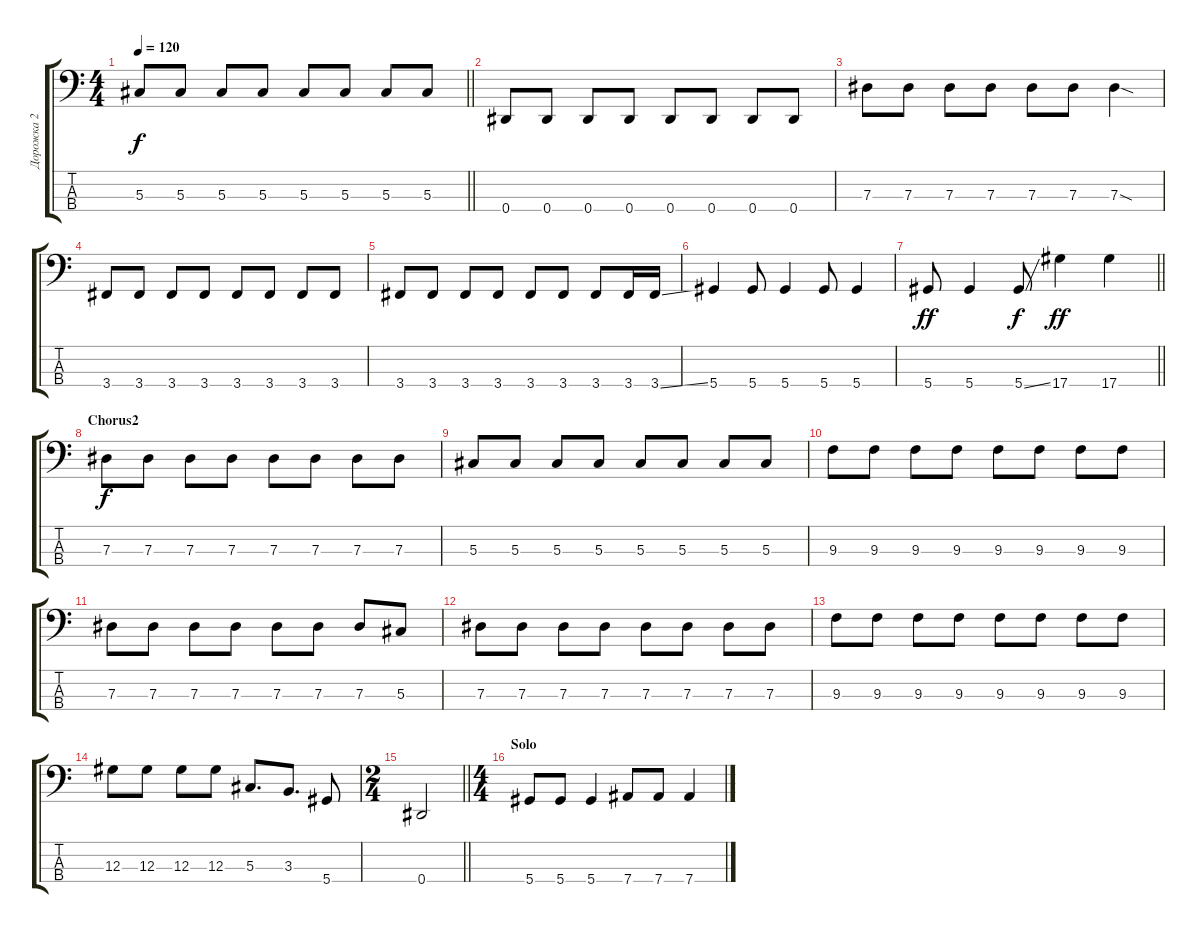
\track ("Дорожка 2" "Дорожка 2") {instrument electricbasspick}
\staff {score tabs}
\tuning (Gb2 Db2 Ab1 Eb1) {hide}
\ts (4 4)
\tempo 120
\clef f4
\barLineRight lightlight
\ks c
5.3.8{dy f} 5.3.8 5.3.8 5.3.8 5.3.8 5.3.8 5.3.8 5.3.8 |
0.4.8 0.4.8 0.4.8 0.4.8 0.4.8 0.4.8 0.4.8 0.4.8 |
7.3.8 7.3.8 7.3.8 7.3.8 7.3.8 7.3.8 7.3{sod}.4 |
3.4.8 3.4.8 3.4.8 3.4.8 3.4.8 3.4.8 3.4.8 3.4.8 |
3.4.8 3.4.8 3.4.8 3.4.8 3.4.8 3.4.8 3.4.8 3.4.16 3.4{ss}.16 |
5.4.4 5.4.8 5.4.4 5.4.8 5.4.4 |
\barLineRight lightlight
5.4.8{dy ff} 5.4.4 5.4{ss}.8{dy f} 17.4.4{dy ff} 17.4.4 |
\section ("" "Chorus2")
7.3.8{dy f} 7.3.8 7.3.8 7.3.8 7.3.8 7.3.8 7.3.8 7.3.8 |
5.3.8 5.3.8 5.3.8 5.3.8 5.3.8 5.3.8 5.3.8 5.3.8 |
9.3.8 9.3.8 9.3.8 9.3.8 9.3.8 9.3.8 9.3.8 9.3.8 |
7.3.8 7.3.8 7.3.8 7.3.8 7.3.8 7.3.8 7.3.8 5.3.8 |
7.3.8 7.3.8 7.3.8 7.3.8 7.3.8 7.3.8 7.3.8 7.3.8 |
9.3.8 9.3.8 9.3.8 9.3.8 9.3.8 9.3.8 9.3.8 9.3.8 |
12.3.8 12.3.8 12.3.8 12.3.8 5.3.8{d} 3.3.8{d} 5.4.8 |
\ts (2 4)
\barLineRight lightlight
0.4.2 |
\ts (4 4)
\section ("" "Solo")
5.4.8 5.4.8 5.4.4 7.4.8 7.4.8 7.4.4
